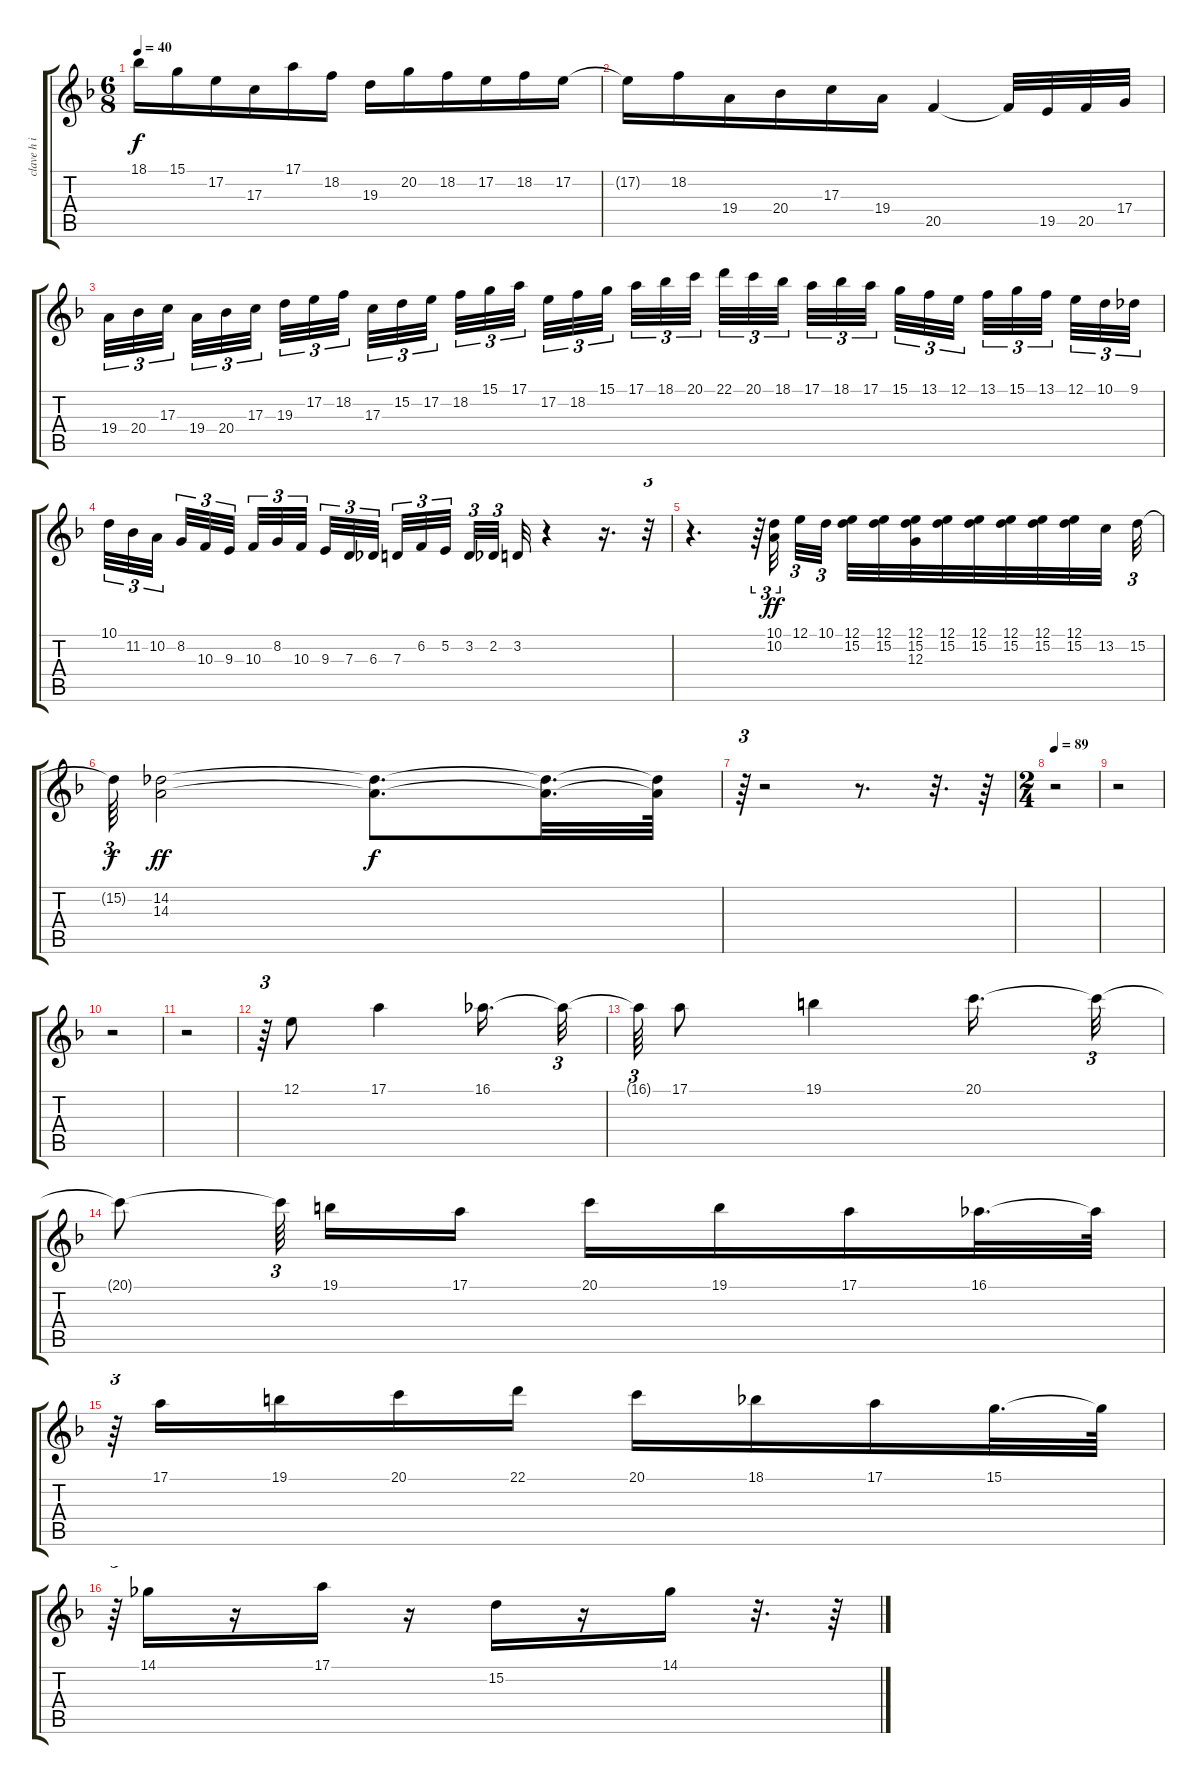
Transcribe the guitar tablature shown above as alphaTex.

\track ("clave h i" "clave h i") {instrument harpsichord}
\staff {score tabs}
\tuning (E4 B3 G3 D3 A2 E2) {hide}
\ts (6 8)
\tempo 40
\clef g2
\ks dminor
18.1.16{dy f} 15.1.16 17.2.16 17.3.16 17.1.16 18.2.16 19.3.16 20.2.16 18.2.16 17.2.16 18.2.16 17.2.16 |
17.2{t}.16 18.2.16 19.4.16 20.4.16 17.3.16 19.4.16 20.5.4 20.5{t}.32 19.5.32 20.5.32 17.4.32 |
19.4.32{tu (3 2)} 20.4.32{tu (3 2)} 17.3.32{tu (3 2) beam splitsecondary} 19.4.32{tu (3 2)} 20.4.32{tu (3 2)} 17.3.32{tu (3 2) beam splitsecondary} 19.3.32{tu (3 2)} 17.2.32{tu (3 2)} 18.2.32{tu (3 2) beam splitsecondary} 17.3.32{tu (3 2)} 15.2.32{tu (3 2)} 17.2.32{tu (3 2) beam splitsecondary} 18.2.32{tu (3 2)} 15.1.32{tu (3 2)} 17.1.32{tu (3 2) beam splitsecondary} 17.2.32{tu (3 2)} 18.2.32{tu (3 2)} 15.1.32{tu (3 2)} 17.1.32{tu (3 2)} 18.1.32{tu (3 2)} 20.1.32{tu (3 2) beam splitsecondary} 22.1.32{tu (3 2)} 20.1.32{tu (3 2)} 18.1.32{tu (3 2) beam splitsecondary} 17.1.32{tu (3 2)} 18.1.32{tu (3 2)} 17.1.32{tu (3 2) beam splitsecondary} 15.1.32{tu (3 2)} 13.1.32{tu (3 2)} 12.1.32{tu (3 2) beam splitsecondary} 13.1.32{tu (3 2)} 15.1.32{tu (3 2)} 13.1.32{tu (3 2) beam splitsecondary} 12.1.32{tu (3 2)} 10.1.32{tu (3 2)} 9.1.32{tu (3 2)} |
10.1.32{tu (3 2)} 11.2.32{tu (3 2)} 10.2.32{tu (3 2) beam splitsecondary} 8.2.32{tu (3 2)} 10.3.32{tu (3 2)} 9.3.32{tu (3 2) beam splitsecondary} 10.3.32{tu (3 2)} 8.2.32{tu (3 2)} 10.3.32{tu (3 2) beam splitsecondary} 9.3.32{tu (3 2)} 7.3.32{tu (3 2)} 6.3.32{tu (3 2) beam splitsecondary} 7.3.32{tu (3 2)} 6.2.32{tu (3 2)} 5.2.32{tu (3 2) beam splitsecondary} 3.2.32{tu (3 2)} 2.2.32{tu (3 2) beam splitsecondary} 3.2.32 r.4 r.16{d} r.32{tu (3 2)} |
r.4{d} r.64{tu (3 2)} (10.1 10.2).32{tu (3 2) dy ff beam splitsecondary} 12.1.32{tu (3 2)} 10.1.32{tu (3 2) beam splitsecondary} (12.1 15.2).32 (12.1 15.2).32 (12.1 15.2 12.3).32 (12.1 15.2).32 (12.1 15.2).32 (12.1 15.2).32 (12.1 15.2).32 (12.1 15.2).32 13.2.32{beam splitsecondary} 15.2.32{tu (3 2)} |
15.2{t}.64{tu (3 2) dy f} (14.2 14.3).2{dy ff} (14.2{t} 14.3{t}).8{d dy f} (14.2{t} 14.3{t}).32{d} (14.2{t} 14.3{t}).64 |
r.64{tu (3 2)} r.2 r.8{d} r.32{d} r.64 |
\ts (2 4)
\tempo 89
r.2 |
r.2 |
r.2 |
r.2 |
r.64{tu (3 2)} 12.1.8 17.1.4 16.1.16{d} 16.1{t}.32{tu (3 2)} |
16.1{t}.64{tu (3 2)} 17.1.8 19.1.4 20.1.16{d} 20.1{t}.32{tu (3 2)} |
20.1{t}.8 20.1{t}.64{tu (3 2) beam splitsecondary} 19.1.16 17.1.16 20.1.16 19.1.16 17.1.16 16.1.32{d} 16.1{t}.64 |
r.64{tu (3 2)} 17.1.16 19.1.16 20.1.16 22.1.16 20.1.16 18.1.16 17.1.16 15.1.32{d} 15.1{t}.64 |
r.64{tu (3 2)} 14.1.16 r.16 17.1.16 r.16 15.2.16 r.16 14.1.16 r.32{d} r.64
